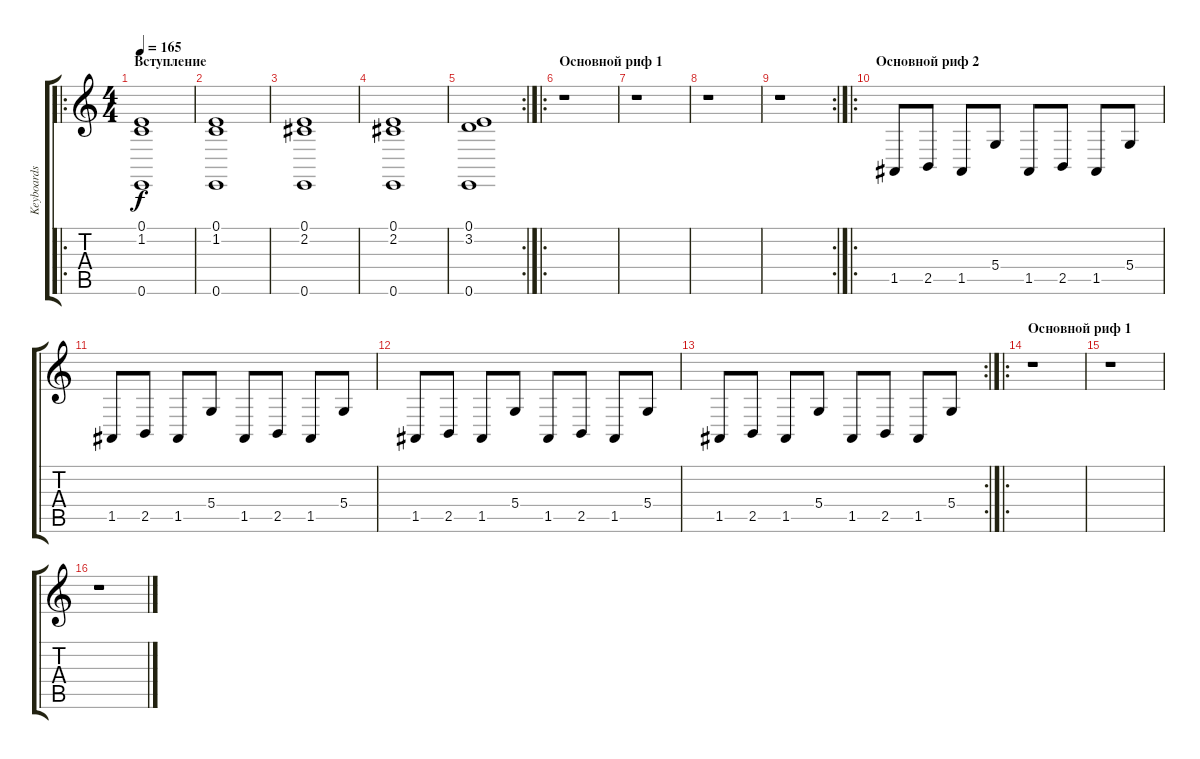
\track ("Keyboards" "Keyboards") {instrument stringensemble1}
\staff {score tabs}
\tuning (E4 B3 G3 D3 A2 E2) {hide}
\ro
\ts (4 4)
\section ("" "Вступление")
\tempo 165
\clef g2
\ks c
(0.1 1.2 0.6).1{dy f instrument stringensemble1} |
(0.1 1.2 0.6).1 |
(0.1 2.2 0.6).1 |
(0.1 2.2 0.6).1 |
\rc 2
(0.1 3.2 0.6).1 |
\ro
\section ("" "Основной риф 1")
r.1 |
r.1 |
r.1 |
\rc 2
r.1 |
\ro
\section ("" "Основной риф 2")
1.5.8 2.5.8 1.5.8 5.4.8 1.5.8 2.5.8 1.5.8 5.4.8 |
1.5.8 2.5.8 1.5.8 5.4.8 1.5.8 2.5.8 1.5.8 5.4.8 |
1.5.8 2.5.8 1.5.8 5.4.8 1.5.8 2.5.8 1.5.8 5.4.8 |
\rc 2
1.5.8 2.5.8 1.5.8 5.4.8 1.5.8 2.5.8 1.5.8 5.4.8 |
\ro
\section ("" "Основной риф 1")
r.1 |
r.1 |
r.1
